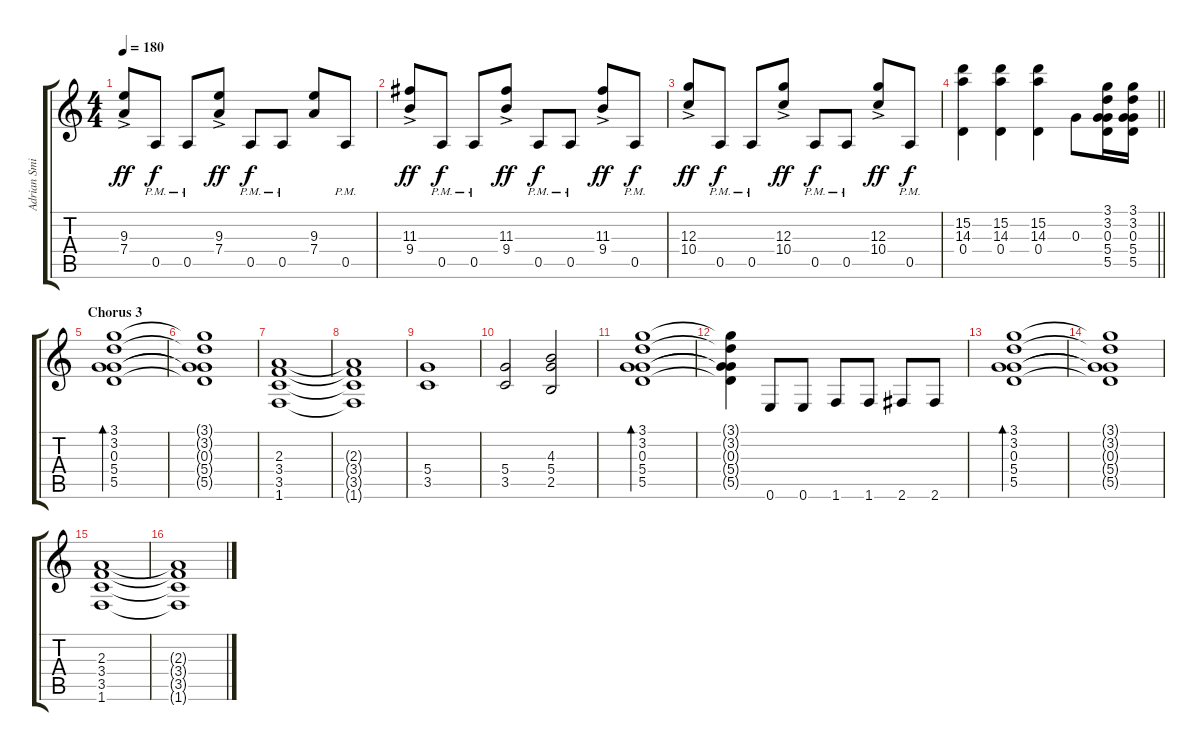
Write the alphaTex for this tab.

\track ("Adrian Smith" "Adrian Smi") {instrument overdrivenguitar}
\staff {score tabs}
\tuning (E4 B3 G3 D3 A2 E2) {hide}
\ts (4 4)
\tempo 180
\clef g2
\ks c
(9.3{ac} 7.4{ac}).8{dy ff} 0.5{pm}.8{dy f} 0.5{pm}.8 (9.3{ac} 7.4{ac}).8{dy ff} 0.5{pm}.8{dy f} 0.5{pm}.8 (9.3 7.4).8 0.5{pm}.8 |
(11.3{ac} 9.4{ac}).8{dy ff} 0.5{pm}.8{dy f} 0.5{pm}.8 (11.3{ac} 9.4{ac}).8{dy ff} 0.5{pm}.8{dy f} 0.5{pm}.8 (11.3{ac} 9.4{ac}).8{dy ff} 0.5{pm}.8{dy f} |
(12.3{ac} 10.4{ac}).8{dy ff} 0.5{pm}.8{dy f} 0.5{pm}.8 (12.3{ac} 10.4{ac}).8{dy ff} 0.5{pm}.8{dy f} 0.5{pm}.8 (12.3{ac} 10.4{ac}).8{dy ff} 0.5{pm}.8{dy f} |
\barLineRight lightlight
(15.2 14.3 0.4).4 (15.2 14.3 0.4).4 (15.2 14.3 0.4).4 0.3.8 (3.1 3.2 0.3 5.4 5.5).16 (3.1 3.2 0.3 5.4 5.5).16 |
\section ("" "Chorus 3")
(3.1 3.2 0.3 5.4 5.5).1{bd 240} |
(3.1{t} 3.2{t} 0.3{t} 5.4{t} 5.5{t}).1 |
(2.3 3.4 3.5 1.6).1 |
(2.3{t} 3.4{t} 3.5{t} 1.6{t}).1 |
(5.4 3.5).1 |
(5.4 3.5).2 (4.3 5.4 2.5).2 |
(3.1 3.2 0.3 5.4 5.5).1{bd 240} |
(3.1{t} 3.2{t} 0.3{t} 5.4{t} 5.5{t}).4 0.6.8 0.6.8 1.6.8 1.6.8 2.6.8 2.6.8 |
(3.1 3.2 0.3 5.4 5.5).1{bd 240} |
(3.1{t} 3.2{t} 0.3{t} 5.4{t} 5.5{t}).1 |
(2.3 3.4 3.5 1.6).1 |
(2.3{t} 3.4{t} 3.5{t} 1.6{t}).1
